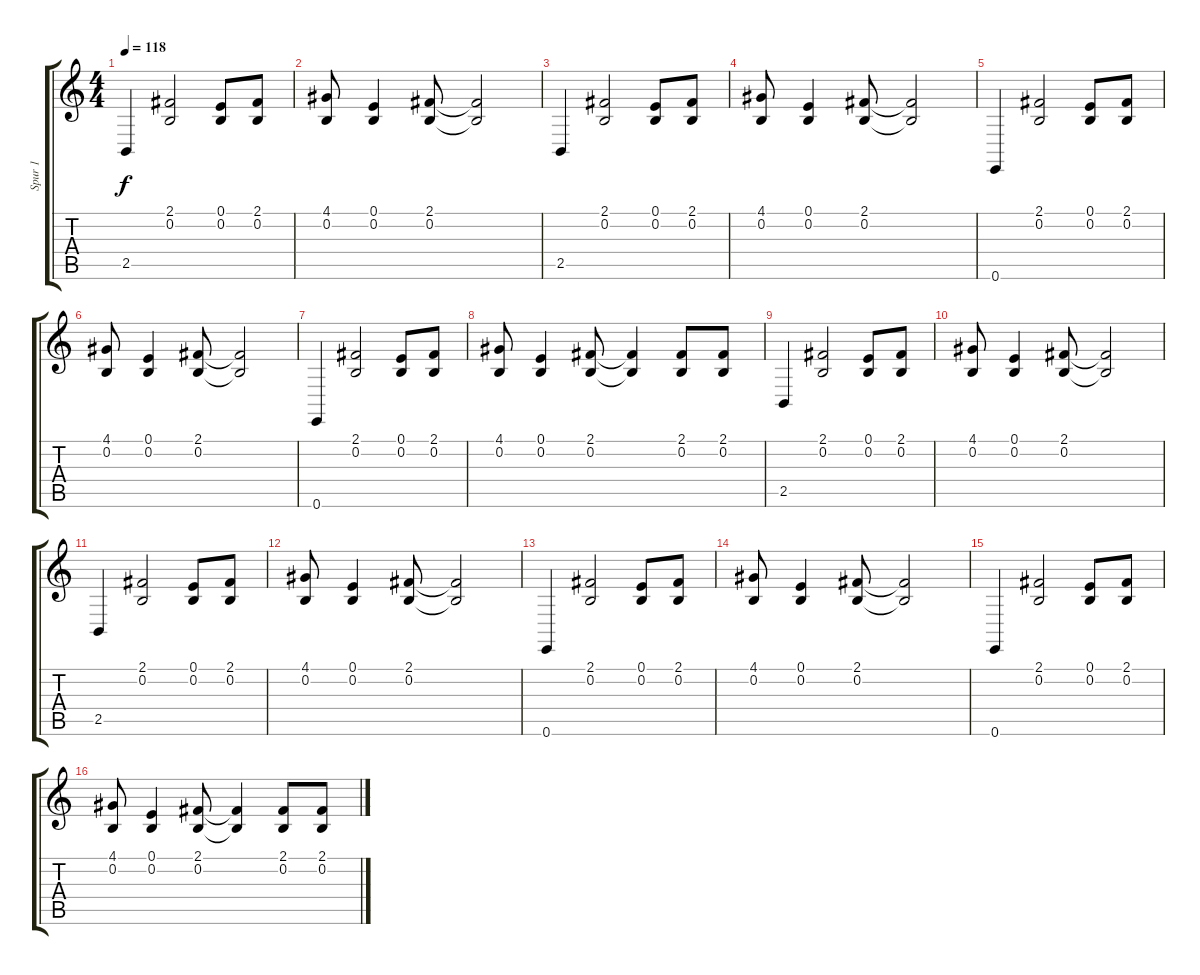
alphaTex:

\track ("Spur 1" "Spur 1") {instrument acousticgrandpiano}
\staff {score tabs}
\tuning (E4 B3 G3 D3 A2 E2) {hide}
\ts (4 4)
\tempo 118
\clef g2
\ks c
2.5.4{dy f instrument harpsichord} (2.1 0.2).2 (0.1 0.2).8 (2.1 0.2).8 |
(4.1 0.2).8 (0.1 0.2).4 (2.1 0.2).8 (2.1{t} 0.2{t}).2 |
2.5.4 (2.1 0.2).2 (0.1 0.2).8 (2.1 0.2).8 |
(4.1 0.2).8 (0.1 0.2).4 (2.1 0.2).8 (2.1{t} 0.2{t}).2 |
0.6.4 (2.1 0.2).2 (0.1 0.2).8 (2.1 0.2).8 |
(4.1 0.2).8 (0.1 0.2).4 (2.1 0.2).8 (2.1{t} 0.2{t}).2 |
0.6.4 (2.1 0.2).2 (0.1 0.2).8 (2.1 0.2).8 |
(4.1 0.2).8 (0.1 0.2).4 (2.1 0.2).8 (2.1{t} 0.2{t}).4 (2.1 0.2).8 (2.1 0.2).8 |
2.5.4{instrument clavinet} (2.1 0.2).2 (0.1 0.2).8 (2.1 0.2).8 |
(4.1 0.2).8 (0.1 0.2).4 (2.1 0.2).8 (2.1{t} 0.2{t}).2 |
2.5.4 (2.1 0.2).2 (0.1 0.2).8 (2.1 0.2).8 |
(4.1 0.2).8 (0.1 0.2).4 (2.1 0.2).8 (2.1{t} 0.2{t}).2 |
0.6.4 (2.1 0.2).2 (0.1 0.2).8 (2.1 0.2).8 |
(4.1 0.2).8 (0.1 0.2).4 (2.1 0.2).8 (2.1{t} 0.2{t}).2 |
0.6.4 (2.1 0.2).2 (0.1 0.2).8 (2.1 0.2).8 |
(4.1 0.2).8 (0.1 0.2).4 (2.1 0.2).8 (2.1{t} 0.2{t}).4 (2.1 0.2).8 (2.1 0.2).8
